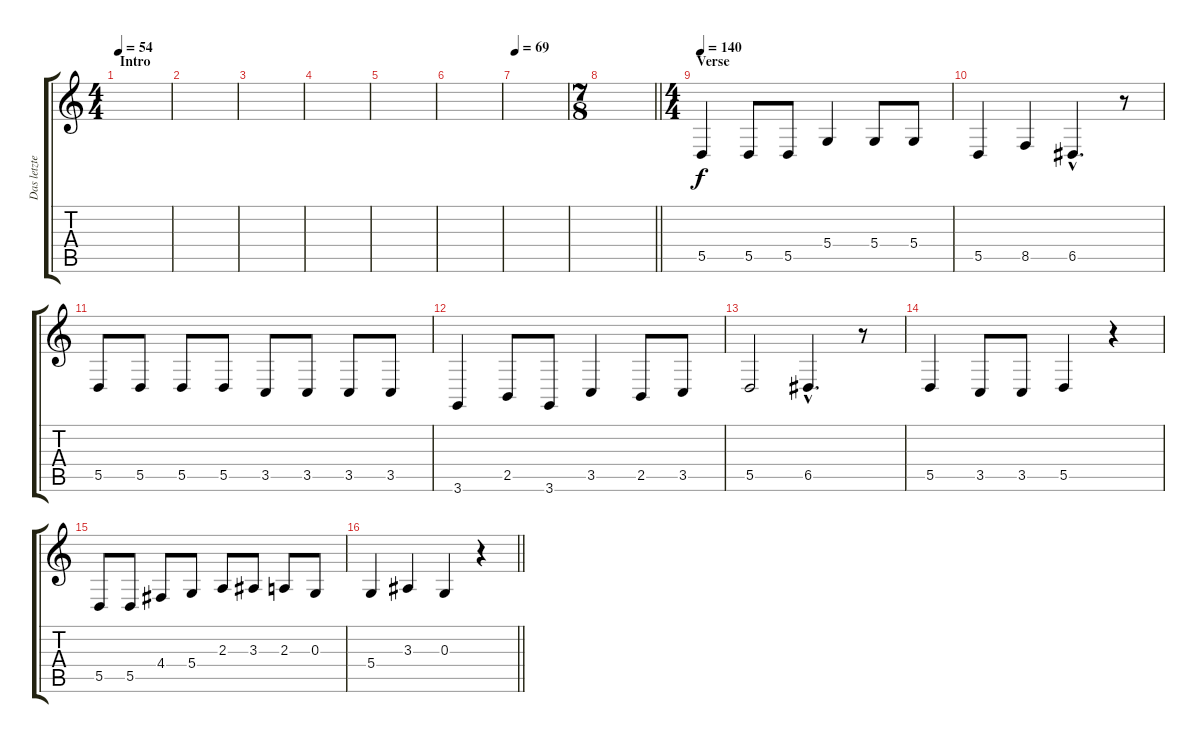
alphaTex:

\track ("Das letzte Einhorn" "Das letzte") {instrument choiraahs}
\staff {score tabs}
\tuning (E4 B3 G3 D3 A2 E2) {hide}
\ts (4 4)
\section ("" "Intro")
\tempo 54
\clef g2
\ks c
|
|
|
|
|
|
\tempo 69
|
\ts (7 8)
\barLineRight lightlight
|
\ts (4 4)
\section ("" "Verse")
\tempo 140
5.5.4 5.5.8 5.5.8 5.4.4 5.4.8 5.4.8 |
5.5.4 8.5.4 6.5{hac}.4{d} r.8 |
5.5.8 5.5.8 5.5.8 5.5.8 3.5.8 3.5.8 3.5.8 3.5.8 |
3.6.4 2.5.8 3.6.8 3.5.4 2.5.8 3.5.8 |
5.5.2 6.5{hac}.4{d} r.8 |
5.5.4 3.5.8 3.5.8 5.5.4 r.4 |
5.5.8 5.5.8 4.4.8 5.4.8 2.3.8 3.3.8 2.3.8 0.3.8 |
\barLineRight lightlight
5.4.4 3.3.4 0.3.4 r.4
